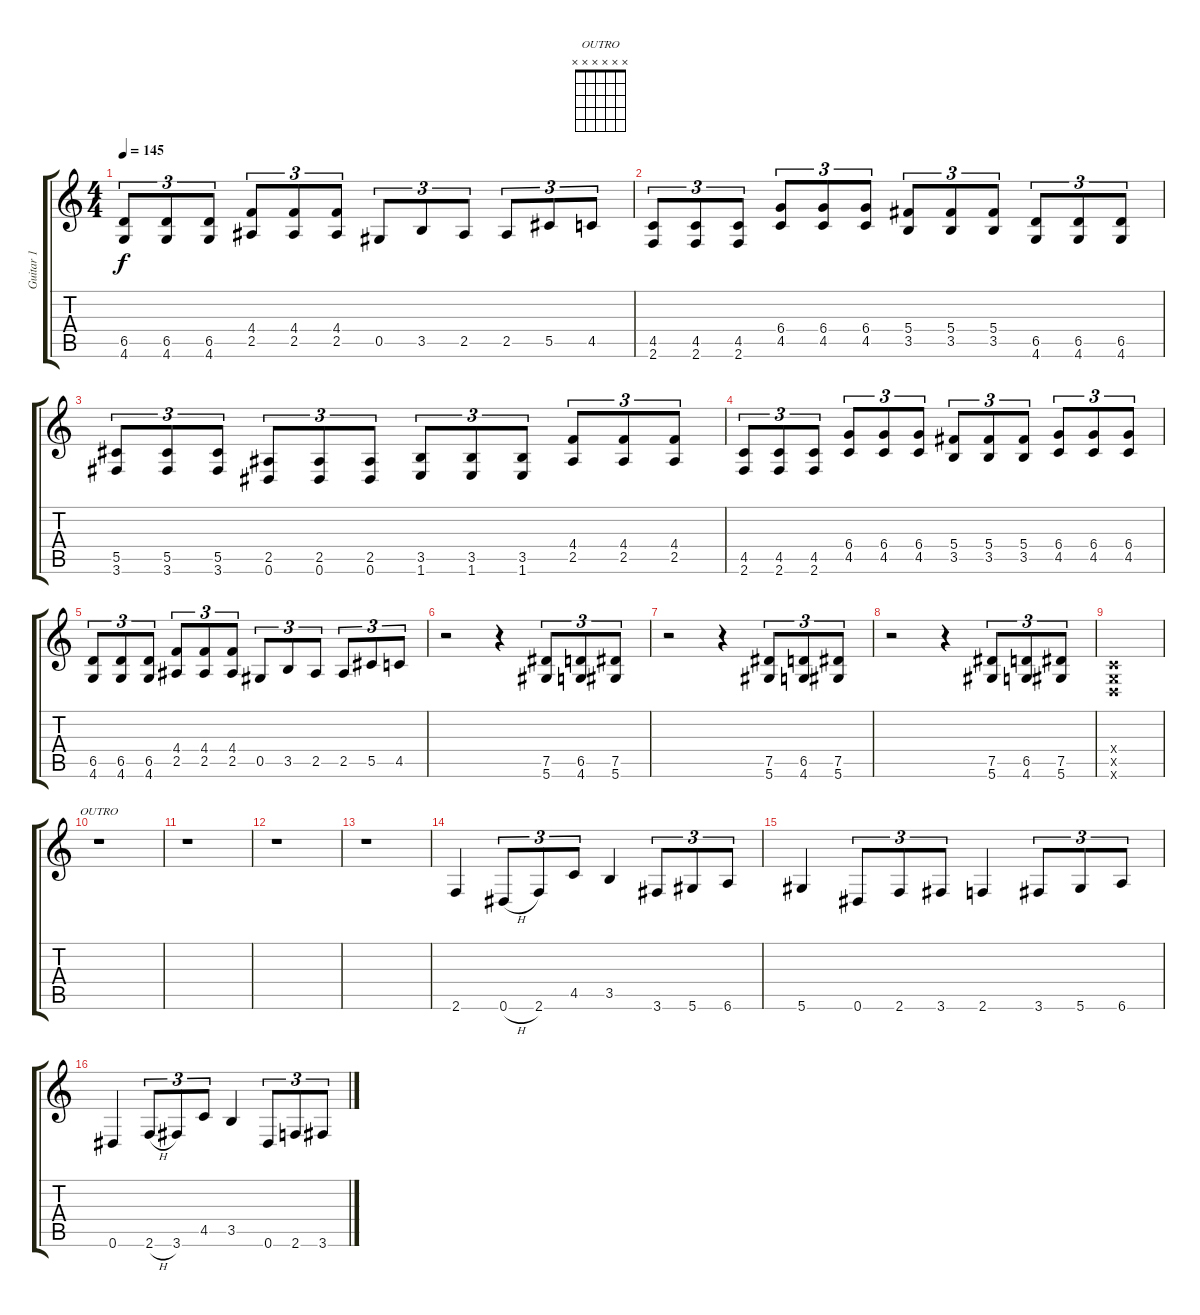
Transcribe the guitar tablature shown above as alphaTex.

\track ("Guitar 1" "Guitar 1") {instrument distortionguitar}
\staff {score tabs}
\tuning (Eb4 Bb3 Gb3 Db3 Ab2 Eb2) {hide}
\chord ("OUTRO" x x x x x x) {firstfret 0}
\ts (4 4)
\tempo 145
\clef g2
\ks c
(6.5 4.6).8{tu (3 2) dy f} (6.5 4.6).8{tu (3 2)} (6.5 4.6).8{tu (3 2)} (4.4 2.5).8{tu (3 2)} (4.4 2.5).8{tu (3 2)} (4.4 2.5).8{tu (3 2)} 0.5.8{tu (3 2)} 3.5.8{tu (3 2)} 2.5.8{tu (3 2)} 2.5.8{tu (3 2)} 5.5.8{tu (3 2)} 4.5.8{tu (3 2)} |
(4.5 2.6).8{tu (3 2)} (4.5 2.6).8{tu (3 2)} (4.5 2.6).8{tu (3 2)} (6.4 4.5).8{tu (3 2)} (6.4 4.5).8{tu (3 2)} (6.4 4.5).8{tu (3 2)} (5.4 3.5).8{tu (3 2)} (5.4 3.5).8{tu (3 2)} (5.4 3.5).8{tu (3 2)} (6.5 4.6).8{tu (3 2)} (6.5 4.6).8{tu (3 2)} (6.5 4.6).8{tu (3 2)} |
(5.5 3.6).8{tu (3 2)} (5.5 3.6).8{tu (3 2)} (5.5 3.6).8{tu (3 2)} (2.5 0.6).8{tu (3 2)} (2.5 0.6).8{tu (3 2)} (2.5 0.6).8{tu (3 2)} (3.5 1.6).8{tu (3 2)} (3.5 1.6).8{tu (3 2)} (3.5 1.6).8{tu (3 2)} (4.4 2.5).8{tu (3 2)} (4.4 2.5).8{tu (3 2)} (4.4 2.5).8{tu (3 2)} |
(4.5 2.6).8{tu (3 2)} (4.5 2.6).8{tu (3 2)} (4.5 2.6).8{tu (3 2)} (6.4 4.5).8{tu (3 2)} (6.4 4.5).8{tu (3 2)} (6.4 4.5).8{tu (3 2)} (5.4 3.5).8{tu (3 2)} (5.4 3.5).8{tu (3 2)} (5.4 3.5).8{tu (3 2)} (6.4 4.5).8{tu (3 2)} (6.4 4.5).8{tu (3 2)} (6.4 4.5).8{tu (3 2)} |
(6.5 4.6).8{tu (3 2)} (6.5 4.6).8{tu (3 2)} (6.5 4.6).8{tu (3 2)} (4.4 2.5).8{tu (3 2)} (4.4 2.5).8{tu (3 2)} (4.4 2.5).8{tu (3 2)} 0.5.8{tu (3 2)} 3.5.8{tu (3 2)} 2.5.8{tu (3 2)} 2.5.8{tu (3 2)} 5.5.8{tu (3 2)} 4.5.8{tu (3 2)} |
r.2 r.4 (7.5 5.6).8{tu (3 2)} (6.5 4.6).8{tu (3 2)} (7.5 5.6).8{tu (3 2)} |
r.2 r.4 (7.5 5.6).8{tu (3 2)} (6.5 4.6).8{tu (3 2)} (7.5 5.6).8{tu (3 2)} |
r.2 r.4 (7.5 5.6).8{tu (3 2)} (6.5 4.6).8{tu (3 2)} (7.5 5.6).8{tu (3 2)} |
(-1.4{x} -1.5{x} -1.6{x}).1 |
r.1{ch "OUTRO"} |
r.1 |
r.1 |
r.1 |
2.6.4 0.6{h}.8{tu (3 2)} 2.6.8{tu (3 2)} 4.5.8{tu (3 2)} 3.5.4 3.6.8{tu (3 2)} 5.6.8{tu (3 2)} 6.6.8{tu (3 2)} |
5.6.4 0.6.8{tu (3 2)} 2.6.8{tu (3 2)} 3.6.8{tu (3 2)} 2.6.4 3.6.8{tu (3 2)} 5.6.8{tu (3 2)} 6.6.8{tu (3 2)} |
0.6.4 2.6{h}.8{tu (3 2)} 3.6.8{tu (3 2)} 4.5.8{tu (3 2)} 3.5.4 0.6.8{tu (3 2)} 2.6.8{tu (3 2)} 3.6.8{tu (3 2)}
